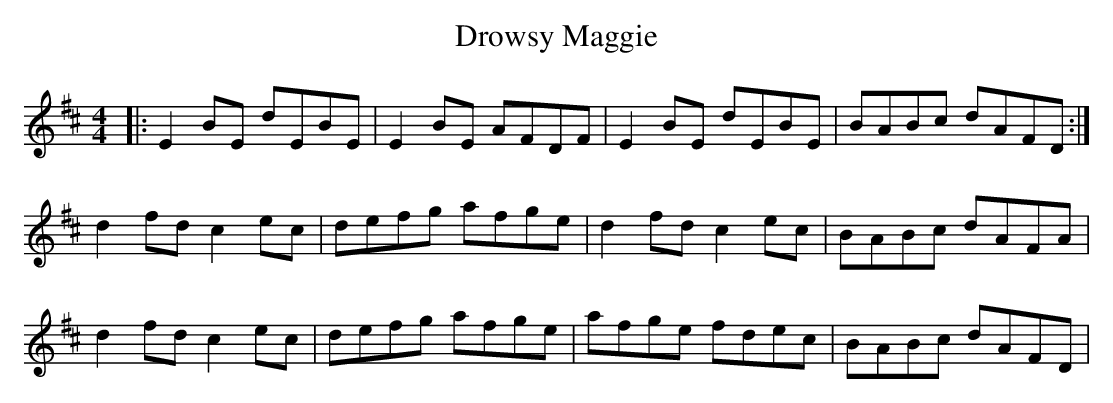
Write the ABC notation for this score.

X:1
T: Drowsy Maggie
M: 4/4
L: 1/8
K: Edor
 |: E2BE dEBE | E2BE AFDF | E2BE dEBE | BABc dAFD :|
K:D
d2fd c2ec | defg afge | d2fd c2ec | BABc dAFA |
d2fd c2ec | defg afge | afge fdec | BABc dAFD |
